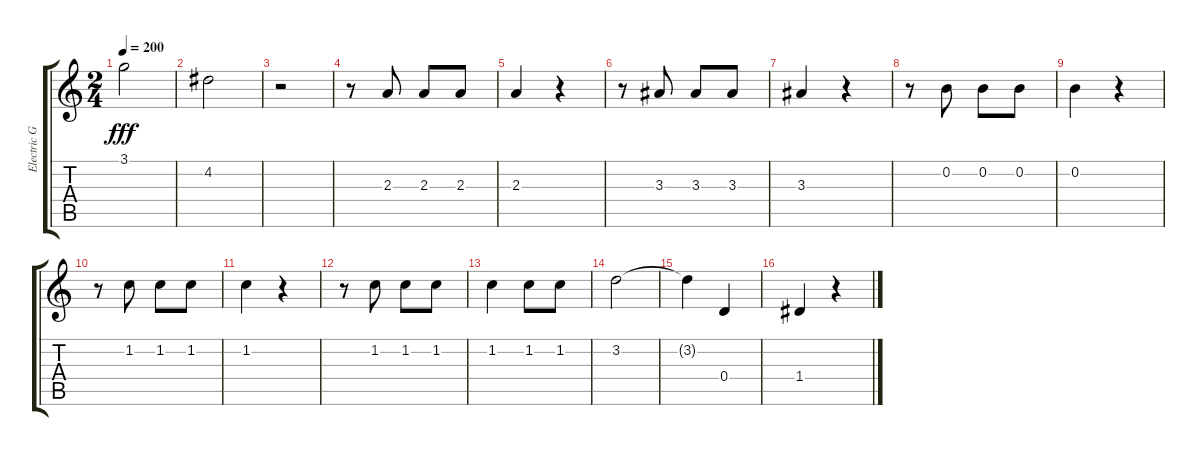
\track ("Electric Guitar 3" "Electric G") {instrument distortionguitar}
\staff {score tabs}
\tuning (E4 B3 G3 D3 A2 E2) {hide}
\ts (2 4)
\tempo 200
\clef g2
\ks c
3.1.2{dy fff} |
4.2.2 |
r.2 |
r.8 2.3.8 2.3.8 2.3.8 |
2.3.4 r.4 |
r.8 3.3.8 3.3.8 3.3.8 |
3.3.4 r.4 |
r.8 0.2.8 0.2.8 0.2.8 |
0.2.4 r.4 |
r.8 1.2.8 1.2.8 1.2.8 |
1.2.4 r.4 |
r.8 1.2.8 1.2.8 1.2.8 |
1.2.4 1.2.8 1.2.8 |
3.2.2 |
3.2{t}.4 0.4.4 |
1.4.4 r.4
